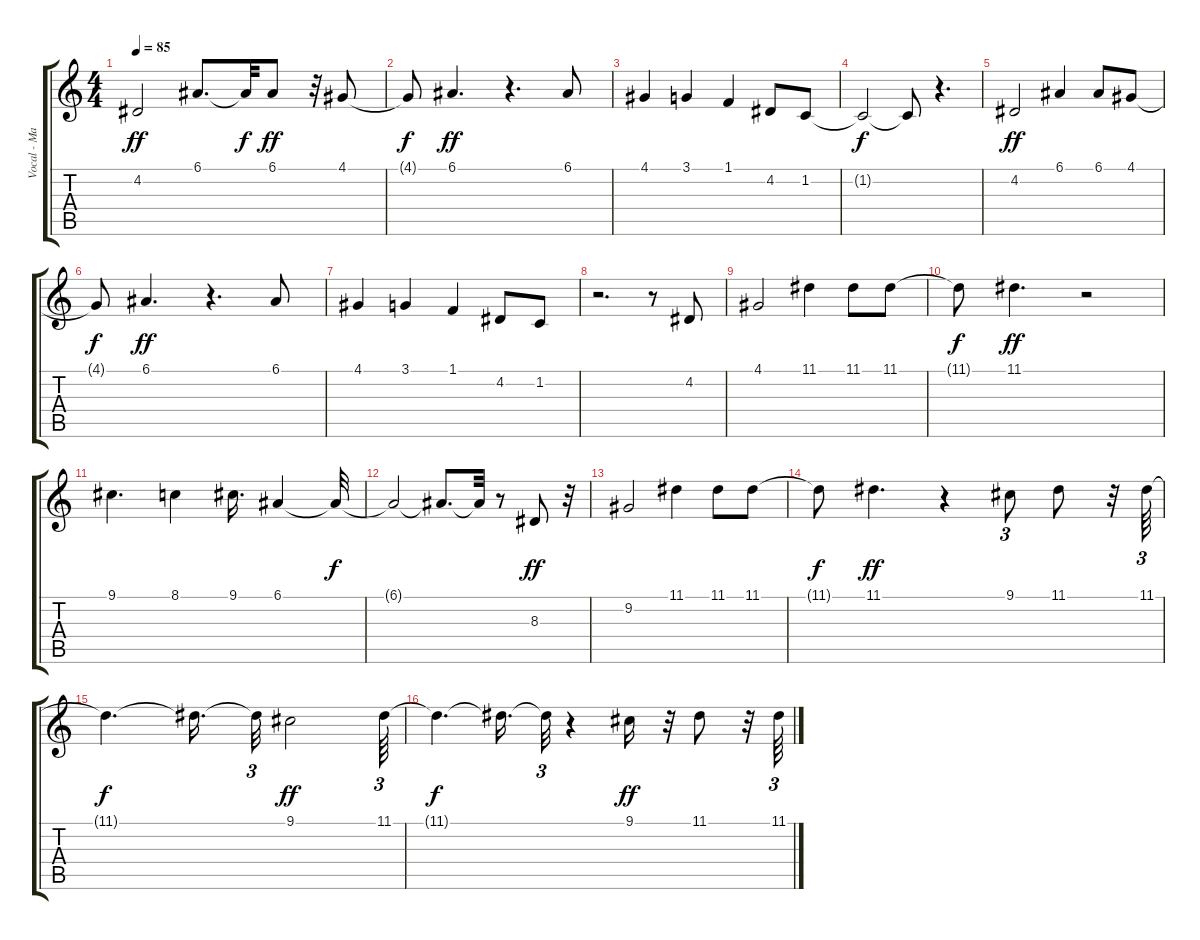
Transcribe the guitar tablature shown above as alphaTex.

\track ("Vocal - Main" "Vocal - Ma") {instrument panflute}
\staff {score tabs}
\tuning (E4 B3 G3 D3 A2 E2) {hide}
\ts (4 4)
\tempo 85
\clef g2
\ks c
4.2.2{dy ff balance 8} 6.1.8{d} 6.1{t}.32{dy f} 6.1.8{dy ff} r.32 4.1.8 |
4.1{t}.8{dy f} 6.1.4{d dy ff} r.4{d} 6.1.8 |
4.1.4 3.1.4 1.1.4 4.2.8 1.2.8 |
1.2{t}.2{dy f} 1.2{t}.8 r.4{d} |
4.2.2{dy ff} 6.1.4 6.1.8 4.1.8 |
4.1{t}.8{dy f} 6.1.4{d dy ff} r.4{d} 6.1.8 |
4.1.4 3.1.4 1.1.4 4.2.8 1.2.8 |
r.2{d} r.8 4.2.8 |
4.1.2 11.1.4 11.1.8 11.1.8 |
11.1{t}.8{dy f} 11.1.4{d dy ff} r.2 |
9.1.4{d} 8.1.4 9.1.16{d} 6.1.4 6.1{t}.32{dy f} |
6.1{t}.2 6.1{t}.8{d} 6.1{t}.32 r.8 8.3.8{dy ff balance 3} r.32 |
9.2.2 11.1.4 11.1.8 11.1.8 |
11.1{t}.8{dy f} 11.1.4{d dy ff} r.4 9.1.8{tu (3 2)} 11.1.8 r.32 11.1.64{tu (3 2)} |
11.1{t}.4{d dy f} 11.1{t}.16{d} 11.1{t}.32{tu (3 2)} 9.1.2{dy ff} 11.1.64{tu (3 2)} |
11.1{t}.4{d dy f} 11.1{t}.16{d} 11.1{t}.32{tu (3 2)} r.4 9.1.16{dy ff} r.32 11.1.8 r.32 11.1.64{tu (3 2)}
